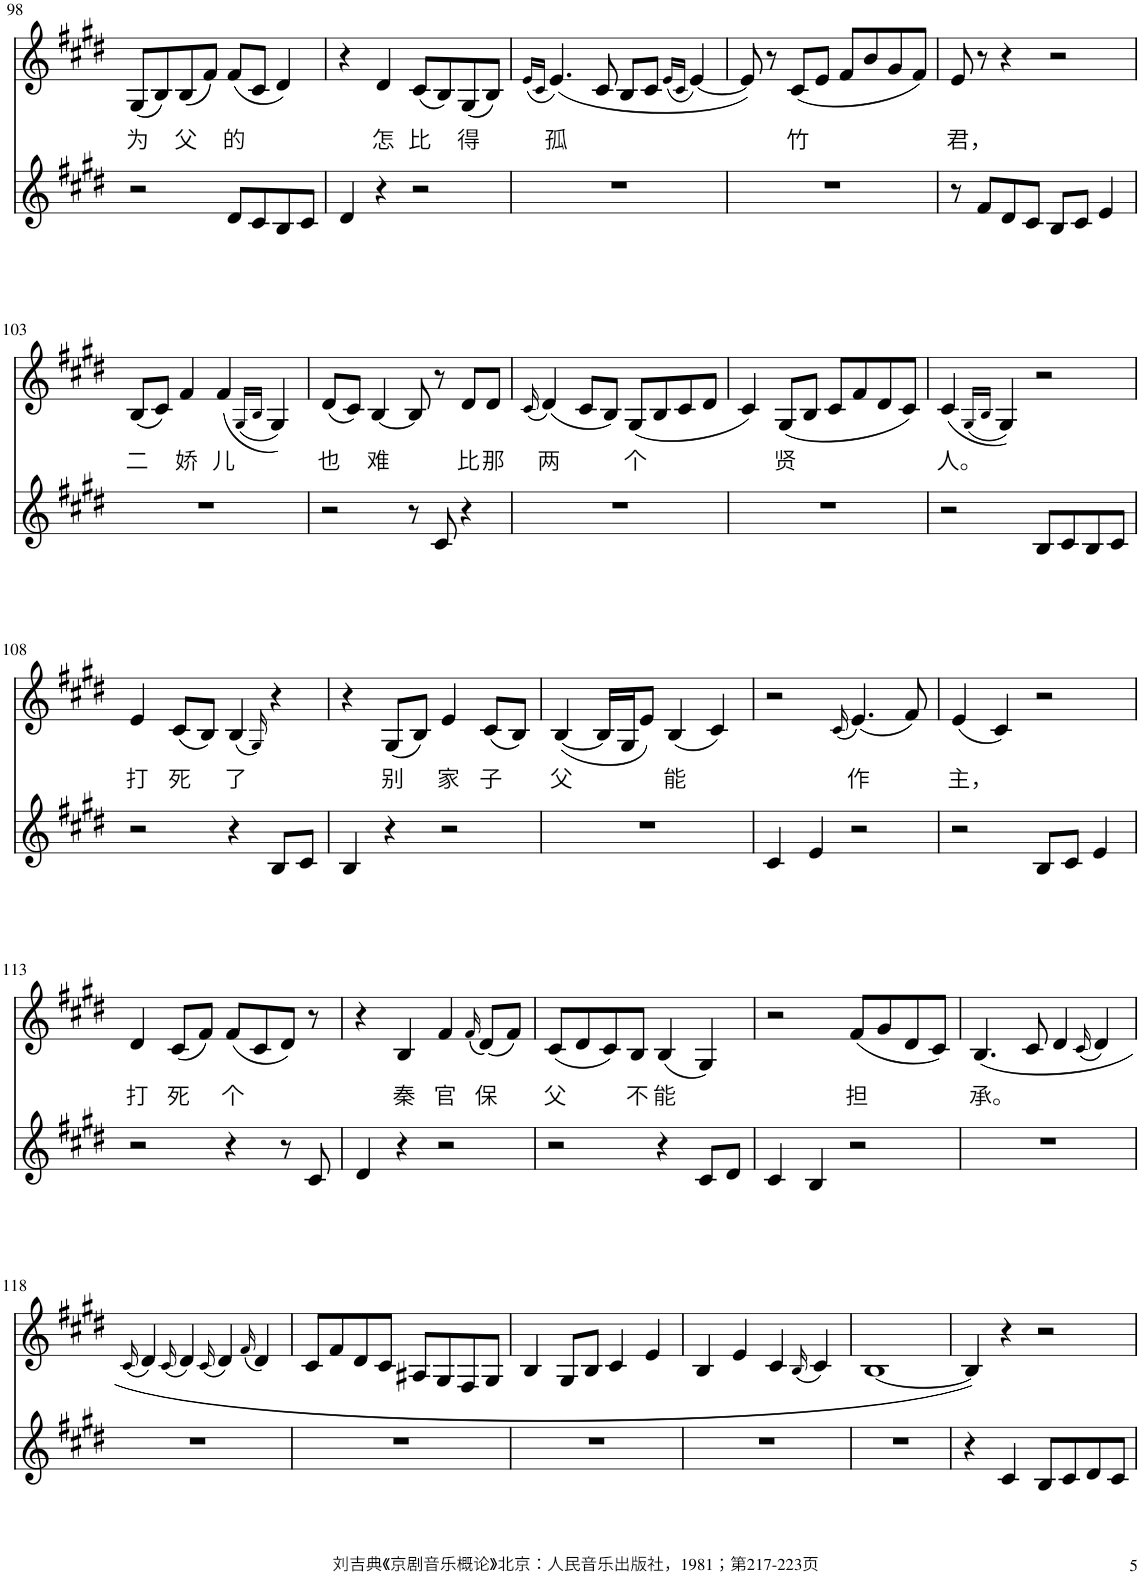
**kern	**kern	**text
*part2	*part1	*part1
*staff2	*staff1	*staff1
*I"Piano	*I"Piano	*
*I'Pno	*I'Pno	*
!!LO:PB:g=z
*clefG2	*clefG2	*
*k[f#c#g#d#]	*k[f#c#g#d#]	*
*M4/4	*M4/4	*
=98	=98	=98
!	!	!LO:LY:b
2r	(8G#/L	为
.	8B/)	.
!	!	!LO:LY:b
.	(8B/	父
.	8f#/J)	.
!	!	!LO:LY:b
8d#/L	(8f#/L	的
8c#/	8c#/J	.
8B/	4d#/)	.
8c#/J	.	.
=99	=99	=99
4d#/	4r	.
!	!	!LO:LY:b
4r	4d#/	怎
!	!	!LO:LY:b
2r	(8c#/L	比
.	8B/)	.
!	!	!LO:LY:b
.	(8G#/	得
.	8B/J)	.
=100	=100	=100
.	(16qe/LL	.
.	16qc#/JJ	.
!	!	!LO:LY:b
1r	(4.e/)	孤
.	8c#/	.
.	8B/L	.
.	8c#/J	.
.	(16qe/LL	.
.	16qc#/JJ	.
.	[4e/)	.
=101	=101	=101
1r	8e/])	.
.	8r	.
!	!	!LO:LY:b
.	(8c#/L	竹
.	8e/J	.
.	8f#/L	.
.	8b/	.
.	8g#/	.
.	8f#/J)	.
=102	=102	=102
!	!	!LO:LY:b
8r	8e/	君，
8f#/L	8r	.
8d#/	4r	.
8c#/J	.	.
8B/L	2r	.
8c#/J	.	.
4e/	.	.
!!LO:LB:g=z
=103	=103	=103
!	!	!LO:LY:b
1r	(8B/L	二
.	8c#/J)	.
!	!	!LO:LY:b
.	4f#/	娇
!	!	!LO:LY:b
.	(4f#/	儿
.	(16qG#/LL	.
.	16qB/JJ	.
.	4G#/))	.
=104	=104	=104
!	!	!LO:LY:b
2r	(8d#/L	也
.	8c#/J)	.
!	!	!LO:LY:b
.	[4B/	难
8r	8B/]	.
8c#/	8r	.
!	!	!LO:LY:b
4r	8d#/L	比
!	!	!LO:LY:b
.	8d#/J	那
=105	=105	=105
.	(16qc#/	.
!	!	!LO:LY:b
1r	(4d#/)	两
.	8c#/L	.
.	8B/J)	.
!	!	!LO:LY:b
.	(8G#/L	个
.	8B/	.
.	8c#/	.
.	8d#/J	.
=106	=106	=106
1r	4c#/)	.
!	!	!LO:LY:b
.	(8G#/L	贤
.	8B/J	.
.	8c#/L	.
.	8f#/	.
.	8d#/	.
.	8c#/J)	.
=107	=107	=107
!	!	!LO:LY:b
2r	(4c#/	人。
.	(16qG#/LL	.
.	16qB/JJ	.
.	4G#/))	.
8B/L	2r	.
8c#/	.	.
8B/	.	.
8c#/J	.	.
!!LO:LB:g=z
=108	=108	=108
!	!	!LO:LY:b
2r	4e/	打
!	!	!LO:LY:b
.	(8c#/L	死
.	8B/J)	.
!	!	!LO:LY:b
4r	(4B/	了
.	16qG#/)	.
8B/L	4r	.
8c#/J	.	.
=109	=109	=109
4B/	4r	.
!	!	!LO:LY:b
4r	(8G#/L	别
.	8B/J)	.
!	!	!LO:LY:b
2r	4e/	家
!	!	!LO:LY:b
.	(8c#/L	子
.	8B/J)	.
=110	=110	=110
!	!	!LO:LY:b
1r	([4B/	父
.	16B/LL]	.
.	16G#/J	.
.	8e/J)	.
!	!	!LO:LY:b
.	(4B/	能
.	4c#/)	.
=111	=111	=111
4c#/	2r	.
4e/	.	.
.	(16qc#/	.
!	!	!LO:LY:b
2r	(4.e/)	作
.	8f#/)	.
=112	=112	=112
!	!	!LO:LY:b
2r	(4e/	主，
.	4c#/)	.
8B/L	2r	.
8c#/J	.	.
4e/	.	.
!!LO:LB:g=z
=113	=113	=113
!	!	!LO:LY:b
2r	4d#/	打
!	!	!LO:LY:b
.	(8c#/L	死
.	8f#/J)	.
!	!	!LO:LY:b
4r	(8f#/L	个
.	8c#/	.
8r	8d#/J)	.
8c#/	8r	.
=114	=114	=114
4d#/	4r	.
!	!	!LO:LY:b
4r	4B/	秦
!	!	!LO:LY:b
2r	4f#/	官
.	(16qf#/	.
!	!	!LO:LY:b
.	(8d#/L)	保
.	8f#/J)	.
=115	=115	=115
!	!	!LO:LY:b
2r	(8c#/L	父
.	8d#/	.
.	8c#/)	.
!	!	!LO:LY:b
.	8B/J	不
!	!	!LO:LY:b
4r	(4B/	能
8c#/L	4G#/)	.
8d#/J	.	.
=116	=116	=116
4c#/	2r	.
4B/	.	.
!	!	!LO:LY:b
2r	(8f#/L	担
.	8g#/	.
.	8d#/	.
.	8c#/J)	.
=117	=117	=117
!	!	!LO:LY:b
1r	(4.B/	承。
.	8c#/	.
.	4d#/	.
.	(16qc#/	.
.	4d#/)	.
!!LO:LB:g=z
=118	=118	=118
.	(16qc#/	.
1r	4d#/)	.
.	(16qc#/	.
.	4d#/)	.
.	(16qc#/	.
.	4d#/)	.
.	(16qf#/	.
.	4d#/)	.
=119	=119	=119
1r	8c#/L	.
.	8f#/	.
.	8d#/	.
.	8c#/J	.
.	8A#X/L	.
.	8G#/	.
.	8F#/	.
.	8G#/J	.
=120	=120	=120
1r	4B/	.
.	8G#/L	.
.	8B/J	.
.	4c#/	.
.	4e/	.
=121	=121	=121
1r	4B/	.
.	4e/	.
.	4c#/	.
.	(16qB/	.
.	4c#/)	.
=122	=122	=122
1r	[1B	.
=123	=123	=123
4r	4B/])	.
4c#/	4r	.
8B/L	2r	.
8c#/	.	.
8d#/	.	.
8c#/J	.	.
=	=	=
*-	*-	*-
